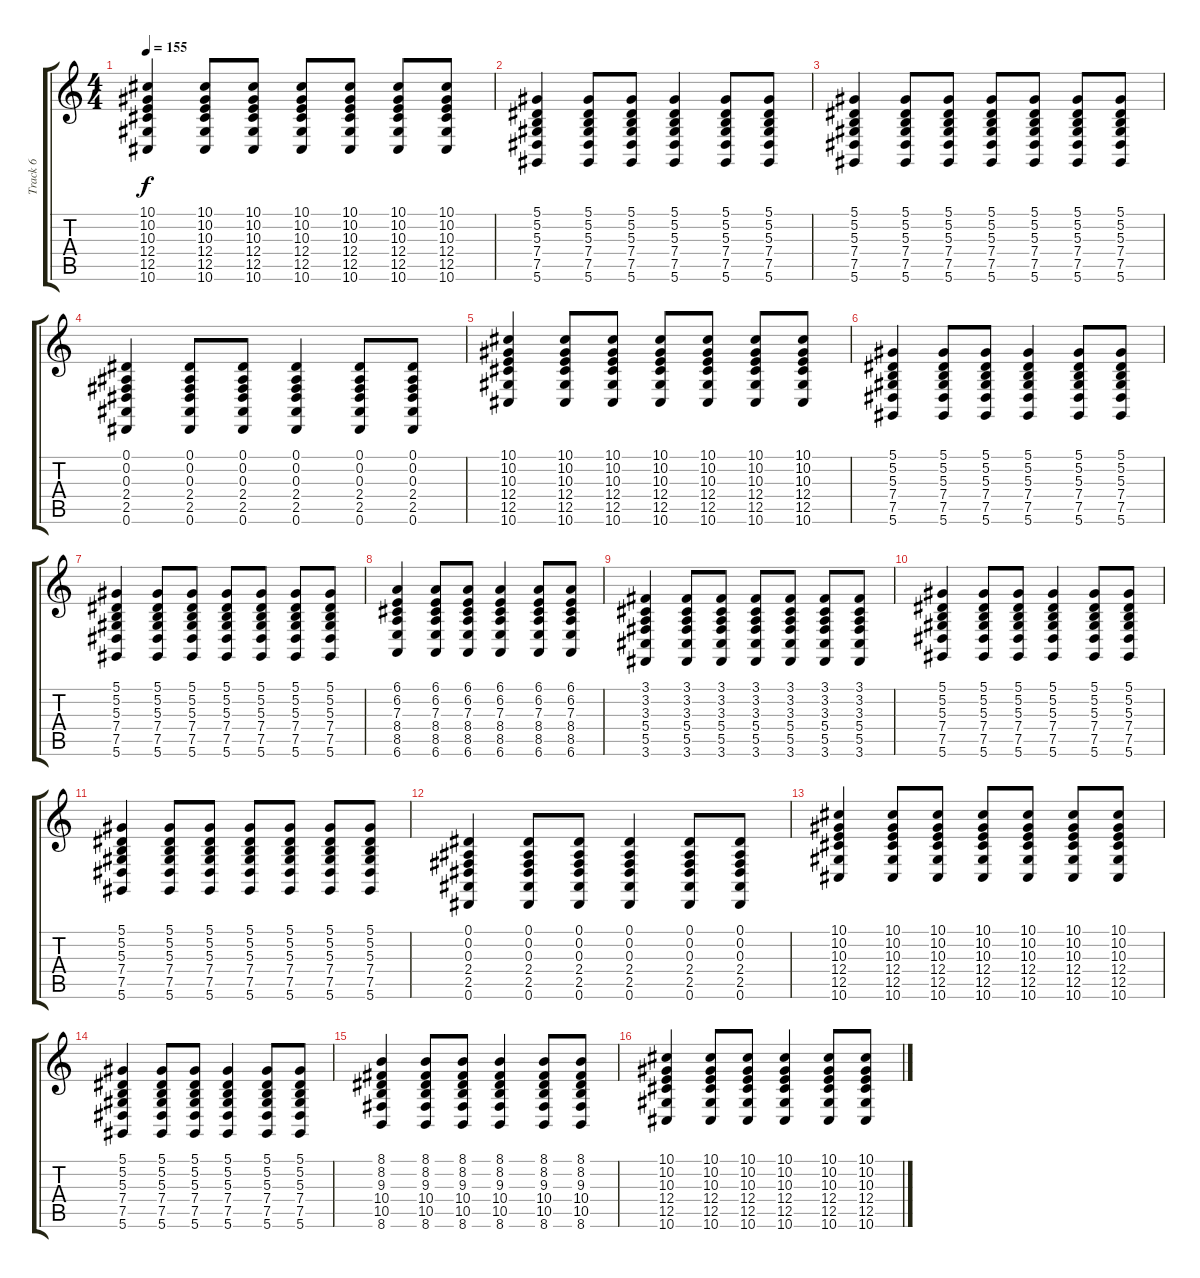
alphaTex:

\track ("Track 6" "Track 6") {instrument electricgrandpiano}
\staff {score tabs}
\tuning (Eb4 Bb3 Gb3 Db3 Ab2 Eb2) {hide}
\ts (4 4)
\tempo 155
\clef g2
\ks c
(10.1 10.2 10.3 12.4 12.5 10.6).4{dy f} (10.1 10.2 10.3 12.4 12.5 10.6).8 (10.1 10.2 10.3 12.4 12.5 10.6).8 (10.1 10.2 10.3 12.4 12.5 10.6).8 (10.1 10.2 10.3 12.4 12.5 10.6).8 (10.1 10.2 10.3 12.4 12.5 10.6).8 (10.1 10.2 10.3 12.4 12.5 10.6).8 |
(5.1 5.2 5.3 7.4 7.5 5.6).4 (5.1 5.2 5.3 7.4 7.5 5.6).8 (5.1 5.2 5.3 7.4 7.5 5.6).8 (5.1 5.2 5.3 7.4 7.5 5.6).4 (5.1 5.2 5.3 7.4 7.5 5.6).8 (5.1 5.2 5.3 7.4 7.5 5.6).8 |
(5.1 5.2 5.3 7.4 7.5 5.6).4 (5.1 5.2 5.3 7.4 7.5 5.6).8 (5.1 5.2 5.3 7.4 7.5 5.6).8 (5.1 5.2 5.3 7.4 7.5 5.6).8 (5.1 5.2 5.3 7.4 7.5 5.6).8 (5.1 5.2 5.3 7.4 7.5 5.6).8 (5.1 5.2 5.3 7.4 7.5 5.6).8 |
(0.1 0.2 0.3 2.4 2.5 0.6).4 (0.1 0.2 0.3 2.4 2.5 0.6).8 (0.1 0.2 0.3 2.4 2.5 0.6).8 (0.1 0.2 0.3 2.4 2.5 0.6).4 (0.1 0.2 0.3 2.4 2.5 0.6).8 (0.1 0.2 0.3 2.4 2.5 0.6).8 |
(10.1 10.2 10.3 12.4 12.5 10.6).4 (10.1 10.2 10.3 12.4 12.5 10.6).8 (10.1 10.2 10.3 12.4 12.5 10.6).8 (10.1 10.2 10.3 12.4 12.5 10.6).8 (10.1 10.2 10.3 12.4 12.5 10.6).8 (10.1 10.2 10.3 12.4 12.5 10.6).8 (10.1 10.2 10.3 12.4 12.5 10.6).8 |
(5.1 5.2 5.3 7.4 7.5 5.6).4 (5.1 5.2 5.3 7.4 7.5 5.6).8 (5.1 5.2 5.3 7.4 7.5 5.6).8 (5.1 5.2 5.3 7.4 7.5 5.6).4 (5.1 5.2 5.3 7.4 7.5 5.6).8 (5.1 5.2 5.3 7.4 7.5 5.6).8 |
(5.1 5.2 5.3 7.4 7.5 5.6).4 (5.1 5.2 5.3 7.4 7.5 5.6).8 (5.1 5.2 5.3 7.4 7.5 5.6).8 (5.1 5.2 5.3 7.4 7.5 5.6).8 (5.1 5.2 5.3 7.4 7.5 5.6).8 (5.1 5.2 5.3 7.4 7.5 5.6).8 (5.1 5.2 5.3 7.4 7.5 5.6).8 |
(6.1 6.2 7.3 8.4 8.5 6.6).4 (6.1 6.2 7.3 8.4 8.5 6.6).8 (6.1 6.2 7.3 8.4 8.5 6.6).8 (6.1 6.2 7.3 8.4 8.5 6.6).4 (6.1 6.2 7.3 8.4 8.5 6.6).8 (6.1 6.2 7.3 8.4 8.5 6.6).8 |
(3.1 3.2 3.3 5.4 5.5 3.6).4 (3.1 3.2 3.3 5.4 5.5 3.6).8 (3.1 3.2 3.3 5.4 5.5 3.6).8 (3.1 3.2 3.3 5.4 5.5 3.6).8 (3.1 3.2 3.3 5.4 5.5 3.6).8 (3.1 3.2 3.3 5.4 5.5 3.6).8 (3.1 3.2 3.3 5.4 5.5 3.6).8 |
(5.1 5.2 5.3 7.4 7.5 5.6).4 (5.1 5.2 5.3 7.4 7.5 5.6).8 (5.1 5.2 5.3 7.4 7.5 5.6).8 (5.1 5.2 5.3 7.4 7.5 5.6).4 (5.1 5.2 5.3 7.4 7.5 5.6).8 (5.1 5.2 5.3 7.4 7.5 5.6).8 |
(5.1 5.2 5.3 7.4 7.5 5.6).4 (5.1 5.2 5.3 7.4 7.5 5.6).8 (5.1 5.2 5.3 7.4 7.5 5.6).8 (5.1 5.2 5.3 7.4 7.5 5.6).8 (5.1 5.2 5.3 7.4 7.5 5.6).8 (5.1 5.2 5.3 7.4 7.5 5.6).8 (5.1 5.2 5.3 7.4 7.5 5.6).8 |
(0.1 0.2 0.3 2.4 2.5 0.6).4 (0.1 0.2 0.3 2.4 2.5 0.6).8 (0.1 0.2 0.3 2.4 2.5 0.6).8 (0.1 0.2 0.3 2.4 2.5 0.6).4 (0.1 0.2 0.3 2.4 2.5 0.6).8 (0.1 0.2 0.3 2.4 2.5 0.6).8 |
(10.1 10.2 10.3 12.4 12.5 10.6).4 (10.1 10.2 10.3 12.4 12.5 10.6).8 (10.1 10.2 10.3 12.4 12.5 10.6).8 (10.1 10.2 10.3 12.4 12.5 10.6).8 (10.1 10.2 10.3 12.4 12.5 10.6).8 (10.1 10.2 10.3 12.4 12.5 10.6).8 (10.1 10.2 10.3 12.4 12.5 10.6).8 |
(5.1 5.2 5.3 7.4 7.5 5.6).4 (5.1 5.2 5.3 7.4 7.5 5.6).8 (5.1 5.2 5.3 7.4 7.5 5.6).8 (5.1 5.2 5.3 7.4 7.5 5.6).4 (5.1 5.2 5.3 7.4 7.5 5.6).8 (5.1 5.2 5.3 7.4 7.5 5.6).8 |
(8.1 8.2 9.3 10.4 10.5 8.6).4 (8.1 8.2 9.3 10.4 10.5 8.6).8 (8.1 8.2 9.3 10.4 10.5 8.6).8 (8.1 8.2 9.3 10.4 10.5 8.6).4 (8.1 8.2 9.3 10.4 10.5 8.6).8 (8.1 8.2 9.3 10.4 10.5 8.6).8 |
(10.1 10.2 10.3 12.4 12.5 10.6).4 (10.1 10.2 10.3 12.4 12.5 10.6).8 (10.1 10.2 10.3 12.4 12.5 10.6).8 (10.1 10.2 10.3 12.4 12.5 10.6).4 (10.1 10.2 10.3 12.4 12.5 10.6).8 (10.1 10.2 10.3 12.4 12.5 10.6).8
